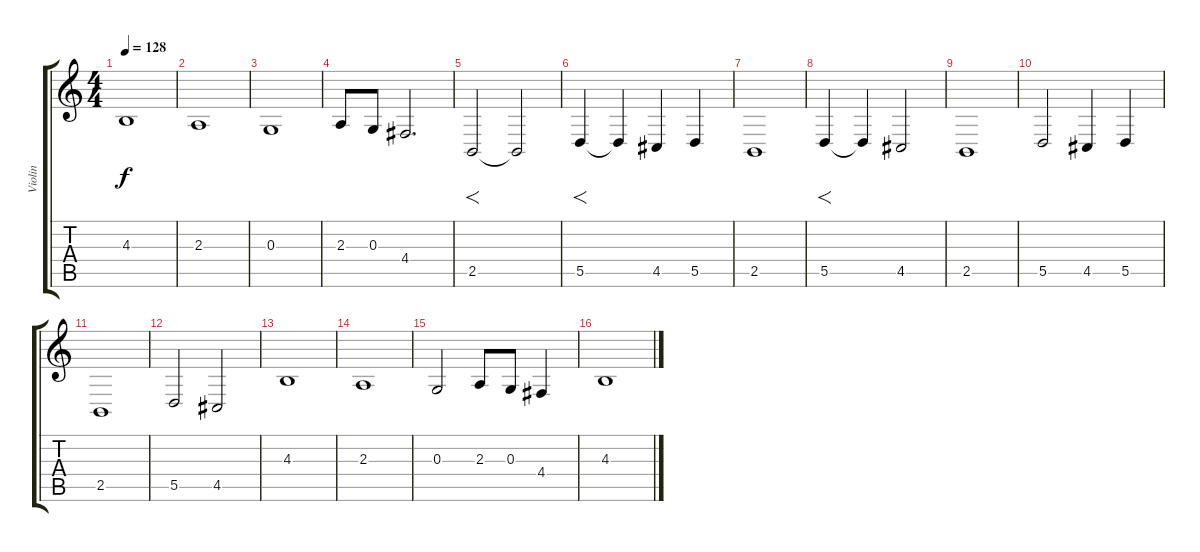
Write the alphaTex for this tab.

\track ("Violin" "Violin") {instrument violin}
\staff {score tabs}
\tuning (E4 B3 G3 D3 A2 E2) {hide}
\ts (4 4)
\tempo 128
\clef g2
\ks c
4.3.1{dy f} |
2.3.1 |
0.3.1 |
2.3.8 0.3.8 4.4.2{d} |
2.5.2{f} 2.5{t}.2 |
5.5.4{f} 5.5{t}.4 4.5.4 5.5.4 |
2.5.1 |
5.5.4{f} 5.5{t}.4 4.5.2 |
2.5.1 |
5.5.2 4.5.4 5.5.4 |
2.5.1 |
5.5.2 4.5.2 |
4.3.1 |
2.3.1 |
0.3.2 2.3.8 0.3.8 4.4.4 |
4.3.1
